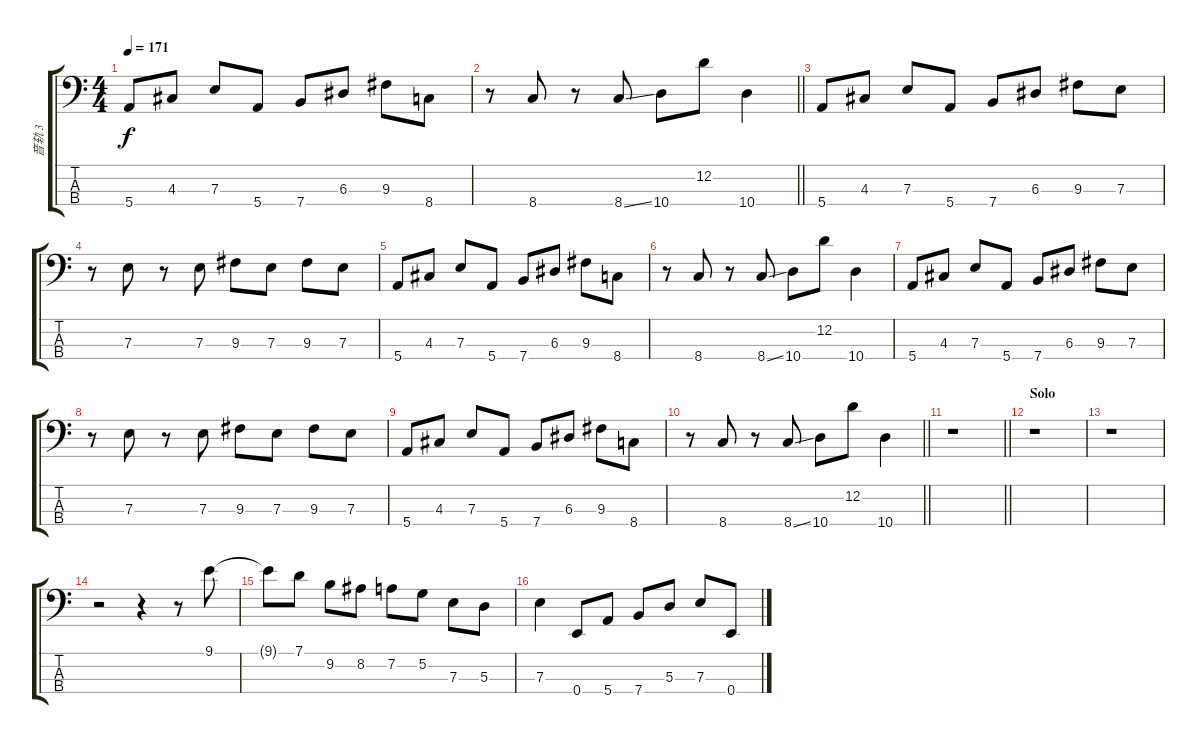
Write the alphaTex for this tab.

\track ("音轨 3" "音轨 3") {instrument electricbassfinger}
\staff {score tabs}
\tuning (G2 D2 A1 E1) {hide}
\ts (4 4)
\tempo 171
\clef f4
\ks c
5.4.8{dy f} 4.3.8 7.3.8 5.4.8 7.4.8 6.3.8 9.3.8 8.4.8 |
\barLineRight lightlight
r.8 8.4.8 r.8 8.4{ss}.8 10.4.8 12.2.8 10.4.4 |
5.4.8 4.3.8 7.3.8 5.4.8 7.4.8 6.3.8 9.3.8 7.3.8 |
r.8 7.3.8 r.8 7.3.8 9.3.8 7.3.8 9.3.8 7.3.8 |
5.4.8 4.3.8 7.3.8 5.4.8 7.4.8 6.3.8 9.3.8 8.4.8 |
r.8 8.4.8 r.8 8.4{ss}.8 10.4.8 12.2.8 10.4.4 |
5.4.8 4.3.8 7.3.8 5.4.8 7.4.8 6.3.8 9.3.8 7.3.8 |
r.8 7.3.8 r.8 7.3.8 9.3.8 7.3.8 9.3.8 7.3.8 |
5.4.8 4.3.8 7.3.8 5.4.8 7.4.8 6.3.8 9.3.8 8.4.8 |
\barLineRight lightlight
r.8 8.4.8 r.8 8.4{ss}.8 10.4.8 12.2.8 10.4.4 |
\barLineRight lightlight
r.1 |
\section ("" "Solo")
r.1 |
r.1 |
r.2 r.4 r.8 9.1.8 |
9.1{t}.8 7.1.8 9.2.8 8.2.8 7.2.8 5.2.8 7.3.8 5.3.8 |
7.3.4 0.4.8 5.4.8 7.4.8 5.3.8 7.3.8 0.4.8
